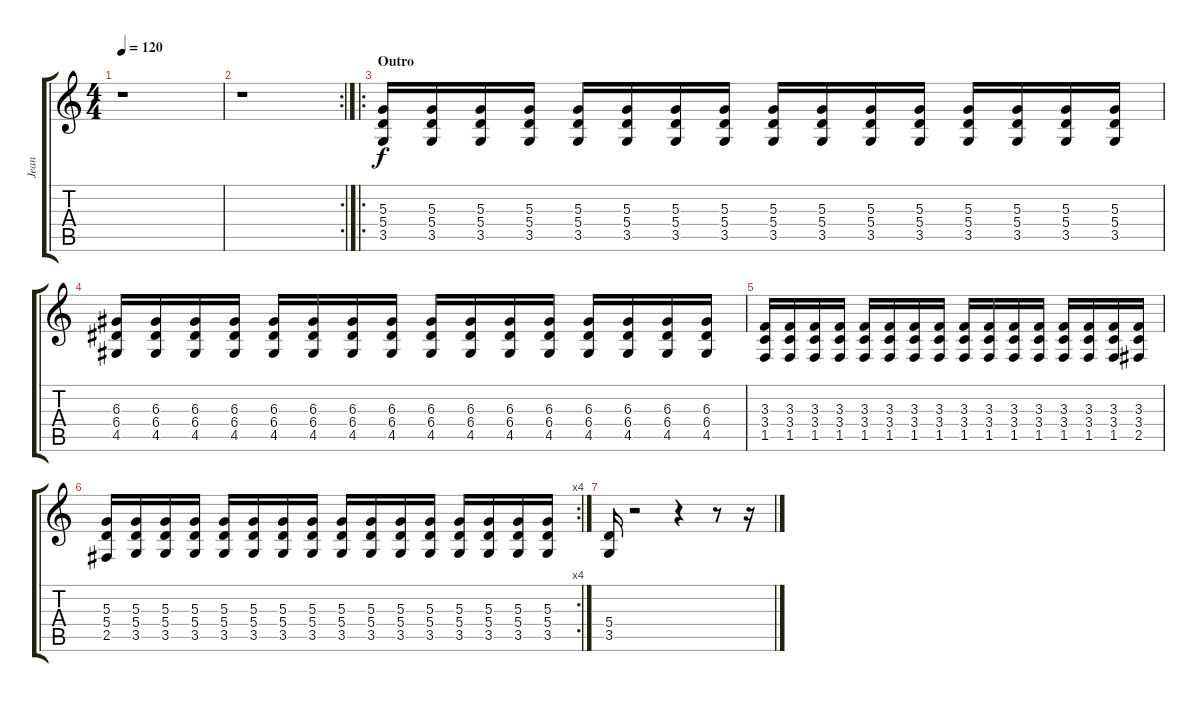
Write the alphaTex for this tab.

\track ("Jean" "Jean") {instrument electricguitarclean}
\staff {score tabs}
\tuning (B3 Gb3 D3 A2 E2 B1) {hide}
\ts (4 4)
\tempo 120
\clef g2
\ks c
r.1{dy f} |
\rc 2
r.1 |
\ro
\section ("" "Outro")
(5.3 5.4 3.5).16{instrument distortionguitar} (5.3 5.4 3.5).16 (5.3 5.4 3.5).16 (5.3 5.4 3.5).16 (5.3 5.4 3.5).16 (5.3 5.4 3.5).16 (5.3 5.4 3.5).16 (5.3 5.4 3.5).16 (5.3 5.4 3.5).16 (5.3 5.4 3.5).16 (5.3 5.4 3.5).16 (5.3 5.4 3.5).16 (5.3 5.4 3.5).16 (5.3 5.4 3.5).16 (5.3 5.4 3.5).16 (5.3 5.4 3.5).16 |
(6.3 6.4 4.5).16 (6.3 6.4 4.5).16 (6.3 6.4 4.5).16 (6.3 6.4 4.5).16 (6.3 6.4 4.5).16 (6.3 6.4 4.5).16 (6.3 6.4 4.5).16 (6.3 6.4 4.5).16 (6.3 6.4 4.5).16 (6.3 6.4 4.5).16 (6.3 6.4 4.5).16 (6.3 6.4 4.5).16 (6.3 6.4 4.5).16 (6.3 6.4 4.5).16 (6.3 6.4 4.5).16 (6.3 6.4 4.5).16 |
(3.3 3.4 1.5).16 (3.3 3.4 1.5).16 (3.3 3.4 1.5).16 (3.3 3.4 1.5).16 (3.3 3.4 1.5).16 (3.3 3.4 1.5).16 (3.3 3.4 1.5).16 (3.3 3.4 1.5).16 (3.3 3.4 1.5).16 (3.3 3.4 1.5).16 (3.3 3.4 1.5).16 (3.3 3.4 1.5).16 (3.3 3.4 1.5).16 (3.3 3.4 1.5).16 (3.3 3.4 1.5).16 (3.3 3.4 2.5).16 |
\rc 4
(5.3 5.4 2.5).16 (5.3 5.4 3.5).16 (5.3 5.4 3.5).16 (5.3 5.4 3.5).16 (5.3 5.4 3.5).16 (5.3 5.4 3.5).16 (5.3 5.4 3.5).16 (5.3 5.4 3.5).16 (5.3 5.4 3.5).16 (5.3 5.4 3.5).16 (5.3 5.4 3.5).16 (5.3 5.4 3.5).16 (5.3 5.4 3.5).16 (5.3 5.4 3.5).16 (5.3 5.4 3.5).16 (5.3 5.4 3.5).16 |
(5.4 3.5).16 r.2 r.4 r.8 r.16
